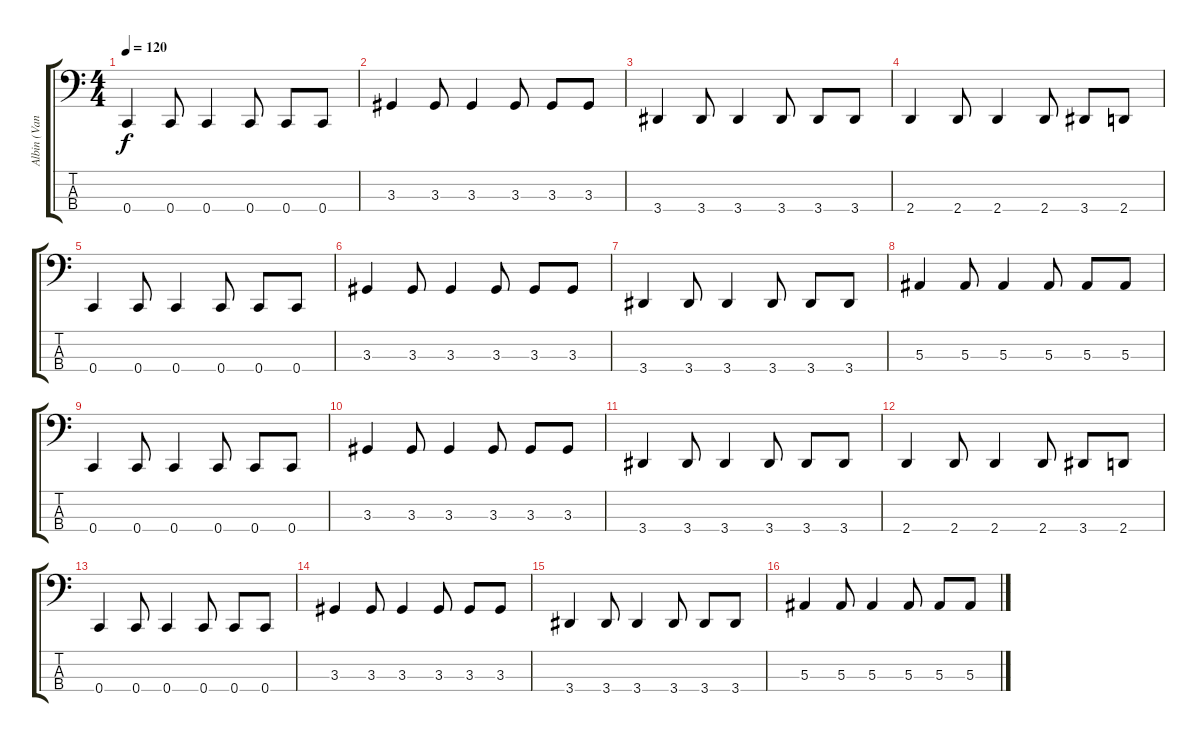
\track ("Albin (Vanlig)" "Albin (Van") {instrument electricbassfinger}
\staff {score tabs}
\tuning (Eb2 Bb1 F1 C1) {hide}
\ts (4 4)
\tempo 120
\clef f4
\ks c
0.4.4{dy f} 0.4.8 0.4.4 0.4.8 0.4.8 0.4.8 |
3.3.4 3.3.8 3.3.4 3.3.8 3.3.8 3.3.8 |
3.4.4 3.4.8 3.4.4 3.4.8 3.4.8 3.4.8 |
2.4.4 2.4.8 2.4.4 2.4.8 3.4.8 2.4.8 |
0.4.4 0.4.8 0.4.4 0.4.8 0.4.8 0.4.8 |
3.3.4 3.3.8 3.3.4 3.3.8 3.3.8 3.3.8 |
3.4.4 3.4.8 3.4.4 3.4.8 3.4.8 3.4.8 |
5.3.4 5.3.8 5.3.4 5.3.8 5.3.8 5.3.8 |
0.4.4 0.4.8 0.4.4 0.4.8 0.4.8 0.4.8 |
3.3.4 3.3.8 3.3.4 3.3.8 3.3.8 3.3.8 |
3.4.4 3.4.8 3.4.4 3.4.8 3.4.8 3.4.8 |
2.4.4 2.4.8 2.4.4 2.4.8 3.4.8 2.4.8 |
0.4.4 0.4.8 0.4.4 0.4.8 0.4.8 0.4.8 |
3.3.4 3.3.8 3.3.4 3.3.8 3.3.8 3.3.8 |
3.4.4 3.4.8 3.4.4 3.4.8 3.4.8 3.4.8 |
5.3.4 5.3.8 5.3.4 5.3.8 5.3.8 5.3.8
